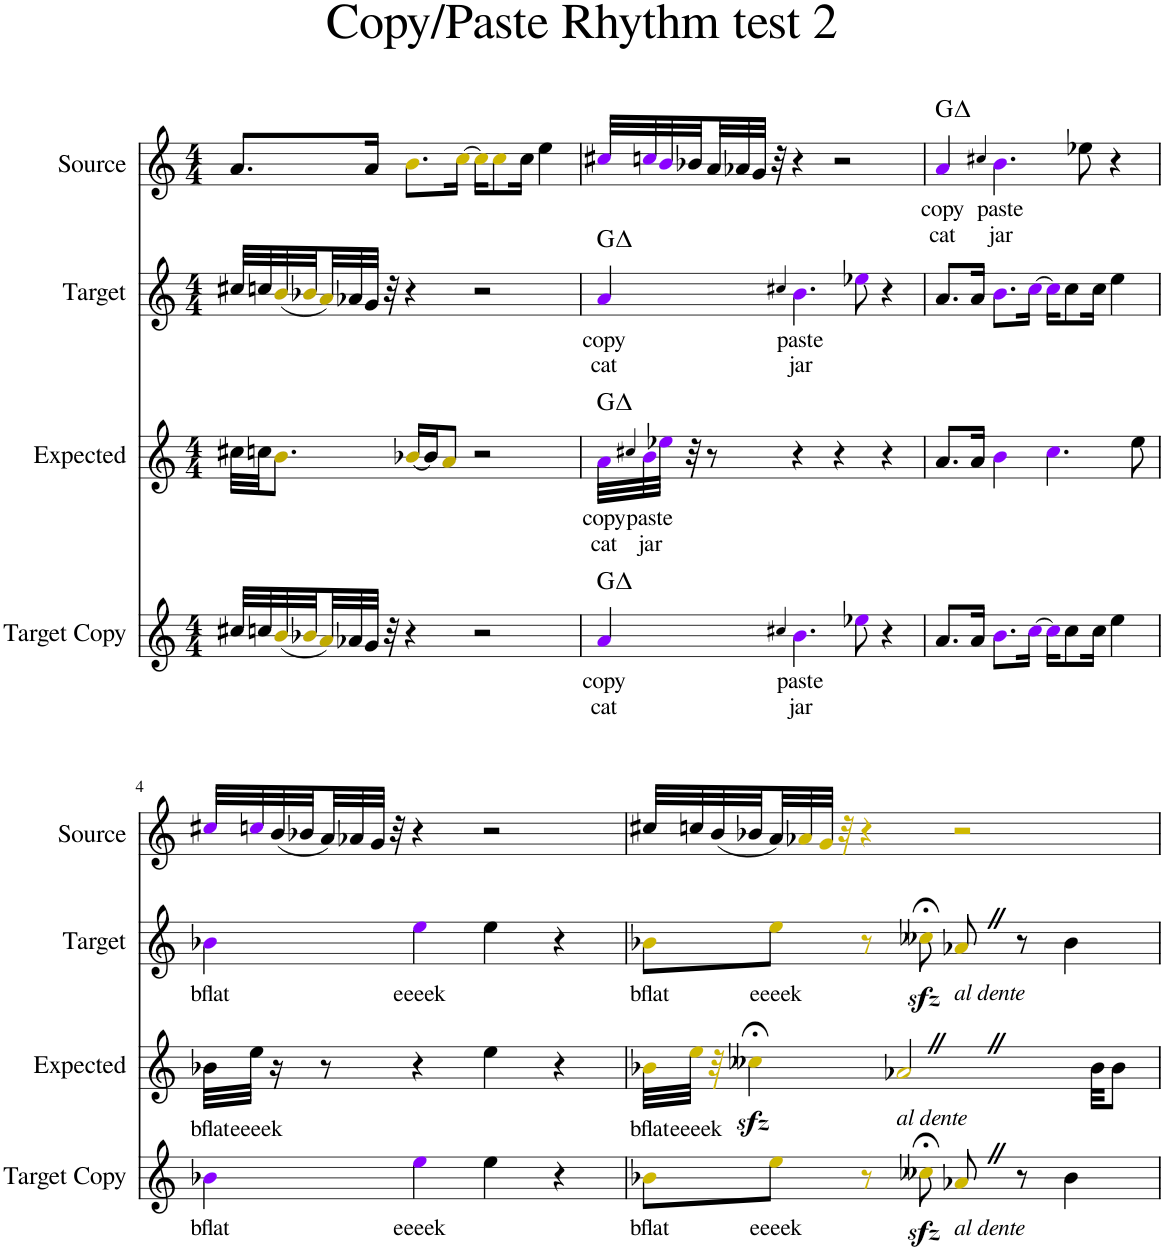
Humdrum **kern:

**kern	**text	**text	**harte	**kern	**text	**text	**harte	**kern	**text	**text	**harte	**kern	**text	**text	**harte
*part4	*part4	*part4	*part4	*part3	*part3	*part3	*part3	*part2	*part2	*part2	*part2	*part1	*part1	*part1	*part1
*staff4	*staff4	*staff4	*	*staff3	*staff3	*staff3	*	*staff2	*staff2	*staff2	*	*staff1	*staff1	*staff1	*
*I"Target Copy	*	*	*	*I"Expected	*	*	*	*I"Target	*	*	*	*I"Source	*	*	*
*I'Target Copy	*	*	*	*I'Expected	*	*	*	*I'Target	*	*	*	*I'Source	*	*	*
*clefG2	*	*	*	*clefG2	*	*	*	*clefG2	*	*	*	*clefG2	*	*	*
*k[]	*	*	*	*k[]	*	*	*	*k[]	*	*	*	*k[]	*	*	*
*M4/4	*	*	*	*M4/4	*	*	*	*M4/4	*	*	*	*M4/4	*	*	*
=1	=1	=1	=1	=1	=1	=1	=1	=1	=1	=1	=1	=1	=1	=1	=1
32cc#X/LLL	.	.	.	32cc#X\LLL	.	.	.	32cc#X/LLL	.	.	.	8.a/L	.	.	.
32ccn/	.	.	.	32ccn\JJ	.	.	.	32ccn/	.	.	.	.	.	.	.
(32bi/	.	.	.	8.bi\J	.	.	.	(32bi/	.	.	.	.	.	.	.
32b-Xi/	.	.	.	.	.	.	.	32b-Xi/	.	.	.	.	.	.	.
32ai/)	.	.	.	.	.	.	.	32ai/)	.	.	.	.	.	.	.
32a-X/	.	.	.	.	.	.	.	32a-X/	.	.	.	.	.	.	.
32g/JJJ	.	.	.	.	.	.	.	32g/JJJ	.	.	.	16a/Jk	.	.	.
32r	.	.	.	.	.	.	.	32r	.	.	.	.	.	.	.
4r	.	.	.	[16b-Xi/LL	.	.	.	4r	.	.	.	8.bj\L	.	.	.
.	.	.	.	16b-/J]	.	.	.	.	.	.	.	.	.	.	.
.	.	.	.	8ai/J	.	.	.	.	.	.	.	.	.	.	.
.	.	.	.	.	.	.	.	.	.	.	.	[16ccj\Jk	.	.	.
2r	.	.	.	2r	.	.	.	2r	.	.	.	16ccj\KL]	.	.	.
.	.	.	.	.	.	.	.	.	.	.	.	8ccj\	.	.	.
.	.	.	.	.	.	.	.	.	.	.	.	16cc\Jk	.	.	.
.	.	.	.	.	.	.	.	.	.	.	.	4ee\	.	.	.
=2	=2	=2	=2	=2	=2	=2	=2	=2	=2	=2	=2	=2	=2	=2	=2
!	!LO:LY:b	!LO:LY:b	!	!	!LO:LY:b	!LO:LY:b	!	!	!LO:LY:b	!LO:LY:b	!	!	!	!	!
4aZ/	copy	cat	G:maj	32aZ\LLL	copy	cat	G:maj	4aZ/	copy	cat	G:maj	32cc#XZ/LLL	.	.	.
.	.	.	.	4qcc#X/	.	.	.	.	.	.	.	.	.	.	.
!	!	!	!	!	!LO:LY:b	!LO:LY:b	!	!	!	!	!	!	!	!	!
.	.	.	.	32bZ\	paste	jar	.	.	.	.	.	32ccnZ/	.	.	.
.	.	.	.	32ee-XZ\JJJ	.	.	.	.	.	.	.	32bZ/	.	.	.
.	.	.	.	32r	.	.	.	.	.	.	.	32b-X/	.	.	.
.	.	.	.	8r	.	.	.	.	.	.	.	32a/	.	.	.
.	.	.	.	.	.	.	.	.	.	.	.	32a-X/	.	.	.
.	.	.	.	.	.	.	.	.	.	.	.	32g/JJJ	.	.	.
.	.	.	.	.	.	.	.	.	.	.	.	32r	.	.	.
4qcc#X/	.	.	.	.	.	.	.	4qcc#X/	.	.	.	.	.	.	.
!	!LO:LY:b	!LO:LY:b	!	!	!	!	!	!	!LO:LY:b	!LO:LY:b	!	!	!	!	!
4.bZ\	paste	jar	.	4r	.	.	.	4.bZ\	paste	jar	.	4r	.	.	.
.	.	.	.	4r	.	.	.	.	.	.	.	2r	.	.	.
8ee-XZ\	.	.	.	.	.	.	.	8ee-XZ\	.	.	.	.	.	.	.
4r	.	.	.	4r	.	.	.	4r	.	.	.	.	.	.	.
=3	=3	=3	=3	=3	=3	=3	=3	=3	=3	=3	=3	=3	=3	=3	=3
!	!	!	!	!	!	!	!	!	!	!	!	!	!LO:LY:b	!LO:LY:b	!
8.a/L	.	.	.	8.a/L	.	.	.	8.a/L	.	.	.	4aZ/	copy	cat	G:maj
16a/Jk	.	.	.	16a/Jk	.	.	.	16a/Jk	.	.	.	.	.	.	.
.	.	.	.	.	.	.	.	.	.	.	.	4qcc#X/	.	.	.
!	!	!	!	!	!	!	!	!	!	!	!	!	!LO:LY:b	!LO:LY:b	!
8.bZ\L	.	.	.	4bZ\	.	.	.	8.bZ\L	.	.	.	4.bZ\	paste	jar	.
[16ccZ\Jk	.	.	.	.	.	.	.	[16ccZ\Jk	.	.	.	.	.	.	.
16ccZ\KL]	.	.	.	4.ccZ\	.	.	.	16ccZ\KL]	.	.	.	.	.	.	.
8cc\	.	.	.	.	.	.	.	8cc\	.	.	.	.	.	.	.
.	.	.	.	.	.	.	.	.	.	.	.	8ee-X\	.	.	.
16cc\Jk	.	.	.	.	.	.	.	16cc\Jk	.	.	.	.	.	.	.
4ee\	.	.	.	.	.	.	.	4ee\	.	.	.	4r	.	.	.
.	.	.	.	8ee\	.	.	.	.	.	.	.	.	.	.	.
!!LO:LB:g=z
=4	=4	=4	=4	=4	=4	=4	=4	=4	=4	=4	=4	=4	=4	=4	=4
!	!LO:LY:b	!	!	!	!LO:LY:b	!	!	!	!LO:LY:b	!	!	!	!	!	!
4b-XZ\	bflat	.	.	32b-X\LLL	bflat	.	.	4b-XZ\	bflat	.	.	32cc#XZ/LLL	.	.	.
!	!	!	!	!	!LO:LY:b	!	!	!	!	!	!	!	!	!	!
.	.	.	.	32ee\JJJ	eeeek	.	.	.	.	.	.	32ccnZ/	.	.	.
.	.	.	.	16r	.	.	.	.	.	.	.	(32b/	.	.	.
.	.	.	.	.	.	.	.	.	.	.	.	32b-X/	.	.	.
.	.	.	.	8r	.	.	.	.	.	.	.	32a/)	.	.	.
.	.	.	.	.	.	.	.	.	.	.	.	32a-X/	.	.	.
.	.	.	.	.	.	.	.	.	.	.	.	32g/JJJ	.	.	.
.	.	.	.	.	.	.	.	.	.	.	.	32r	.	.	.
!	!LO:LY:b	!	!	!	!	!	!	!	!LO:LY:b	!	!	!	!	!	!
4eeZ\	eeeek	.	.	4r	.	.	.	4eeZ\	eeeek	.	.	4r	.	.	.
4ee\	.	.	.	4ee\	.	.	.	4ee\	.	.	.	2r	.	.	.
4r	.	.	.	4r	.	.	.	4r	.	.	.	.	.	.	.
=5	=5	=5	=5	=5	=5	=5	=5	=5	=5	=5	=5	=5	=5	=5	=5
!	!LO:LY:b	!	!	!	!LO:LY:b	!	!	!	!LO:LY:b	!	!	!	!	!	!
8b-Xj\L	bflat	.	.	32b-Xj\LLL	bflat	.	.	8b-Xj\L	bflat	.	.	32cc#X/LLL	.	.	.
!	!	!	!	!	!LO:LY:b	!	!	!	!	!	!	!	!	!	!
.	.	.	.	32eej\JJJ	eeeek	.	.	.	.	.	.	32ccn/	.	.	.
.	.	.	.	32r	.	.	.	.	.	.	.	(32b/	.	.	.
.	.	.	.	4cc--Xzz<;<j\	.	.	.	.	.	.	.	32b-X/	.	.	.
!	!LO:LY:b	!	!	!	!	!	!	!	!LO:LY:b	!	!	!	!	!	!
8eej\J	eeeek	.	.	.	.	.	.	8eej\J	eeeek	.	.	32a/)	.	.	.
.	.	.	.	.	.	.	.	.	.	.	.	32a-Xj/	.	.	.
.	.	.	.	.	.	.	.	.	.	.	.	32gj/JJJ	.	.	.
.	.	.	.	.	.	.	.	.	.	.	.	32r	.	.	.
8r	.	.	.	.	.	.	.	8r	.	.	.	4r	.	.	.
!	!	!	!	!LO:TX:b:i:t=al dente	!	!	!	!	!	!	!	!	!	!	!
.	.	.	.	2a-Xj/	.	.	.	.	.	.	.	.	.	.	.
8cc--Xzz<;<j\	.	.	.	.	.	.	.	8cc--Xzz<;<j\	.	.	.	.	.	.	.
!	!	!	!	!	!	!	!	!LO:TX:b:i:t=al dente	!	!	!	!	!	!	!
!LO:TX:b:i:t=al dente	!	!	!	!	!	!	!	!	!	!	!	!	!	!	!
8a-XVj/	.	.	.	.	.	.	.	8a-XVj/	.	.	.	2r	.	.	.
8r	.	.	.	.	.	.	.	8r	.	.	.	.	.	.	.
4b-\	.	.	.	.	.	.	.	4b-\	.	.	.	.	.	.	.
.	.	.	.	32b-\KKL	.	.	.	.	.	.	.	.	.	.	.
.	.	.	.	8b-\J	.	.	.	.	.	.	.	.	.	.	.
=	=	=	=	=	=	=	=	=	=	=	=	=	=	=	=
*-	*-	*-	*-	*-	*-	*-	*-	*-	*-	*-	*-	*-	*-	*-	*-
